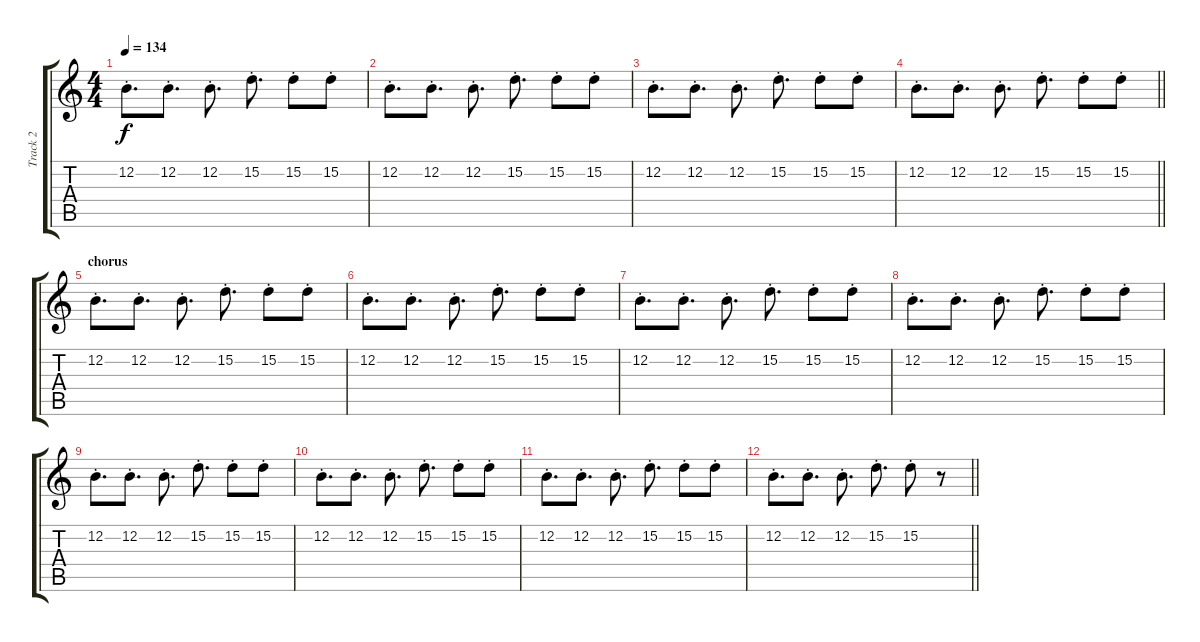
\track ("Track 2" "Track 2") {instrument lead4chiff}
\staff {score tabs}
\tuning (E4 B3 G3 D3 A2 E2) {hide}
\ts (4 4)
\tempo 134
\clef g2
\ks c
12.2{st}.8{d dy f} 12.2{st}.8{d} 12.2{st}.8{d} 15.2{st}.8{d} 15.2{st}.8 15.2{st}.8 |
12.2{st}.8{d} 12.2{st}.8{d} 12.2{st}.8{d} 15.2{st}.8{d} 15.2{st}.8 15.2{st}.8 |
12.2{st}.8{d} 12.2{st}.8{d} 12.2{st}.8{d} 15.2{st}.8{d} 15.2{st}.8 15.2{st}.8 |
\barLineRight lightlight
12.2{st}.8{d} 12.2{st}.8{d} 12.2{st}.8{d} 15.2{st}.8{d} 15.2{st}.8 15.2{st}.8 |
\section ("" "chorus")
12.2{st}.8{d} 12.2{st}.8{d} 12.2{st}.8{d} 15.2{st}.8{d} 15.2{st}.8 15.2{st}.8 |
12.2{st}.8{d} 12.2{st}.8{d} 12.2{st}.8{d} 15.2{st}.8{d} 15.2{st}.8 15.2{st}.8 |
12.2{st}.8{d} 12.2{st}.8{d} 12.2{st}.8{d} 15.2{st}.8{d} 15.2{st}.8 15.2{st}.8 |
12.2{st}.8{d} 12.2{st}.8{d} 12.2{st}.8{d} 15.2{st}.8{d} 15.2{st}.8 15.2{st}.8 |
12.2{st}.8{d} 12.2{st}.8{d} 12.2{st}.8{d} 15.2{st}.8{d} 15.2{st}.8 15.2{st}.8 |
12.2{st}.8{d} 12.2{st}.8{d} 12.2{st}.8{d} 15.2{st}.8{d} 15.2{st}.8 15.2{st}.8 |
12.2{st}.8{d} 12.2{st}.8{d} 12.2{st}.8{d} 15.2{st}.8{d} 15.2{st}.8 15.2{st}.8 |
\barLineRight lightlight
12.2{st}.8{d} 12.2{st}.8{d} 12.2{st}.8{d} 15.2{st}.8{d} 15.2{st}.8 r.8
